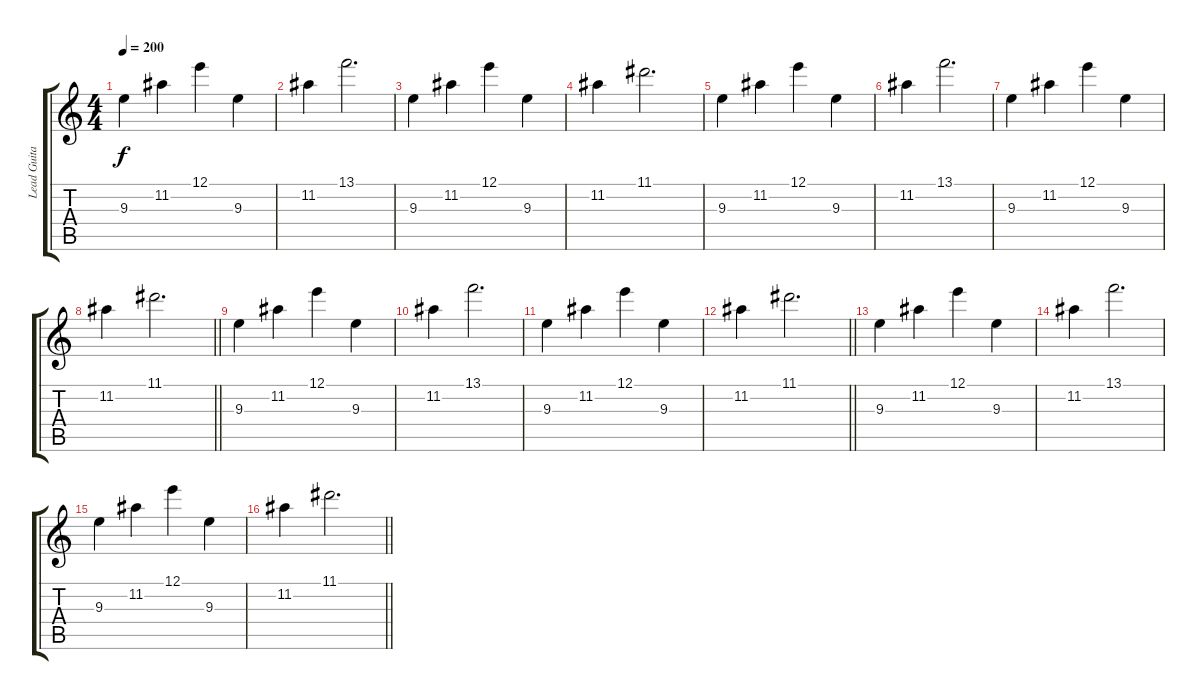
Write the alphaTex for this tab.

\track ("Lead Guitar- Distortion" "Lead Guita") {instrument distortionguitar}
\staff {score tabs}
\tuning (E4 B3 G3 D3 A2 E2) {hide}
\ts (4 4)
\tempo 200
\clef g2
\ks c
9.3.4{dy f} 11.2.4 12.1.4 9.3.4 |
11.2.4 13.1.2{d} |
9.3.4 11.2.4 12.1.4 9.3.4 |
11.2.4 11.1.2{d} |
9.3.4 11.2.4 12.1.4 9.3.4 |
11.2.4 13.1.2{d} |
9.3.4 11.2.4 12.1.4 9.3.4 |
\barLineRight lightlight
11.2.4 11.1.2{d} |
\section ("" "")
9.3.4 11.2.4 12.1.4 9.3.4 |
11.2.4 13.1.2{d} |
9.3.4 11.2.4 12.1.4 9.3.4 |
\barLineRight lightlight
11.2.4 11.1.2{d} |
9.3.4 11.2.4 12.1.4 9.3.4 |
11.2.4 13.1.2{d} |
9.3.4 11.2.4 12.1.4 9.3.4 |
\barLineRight lightlight
11.2.4 11.1.2{d}
